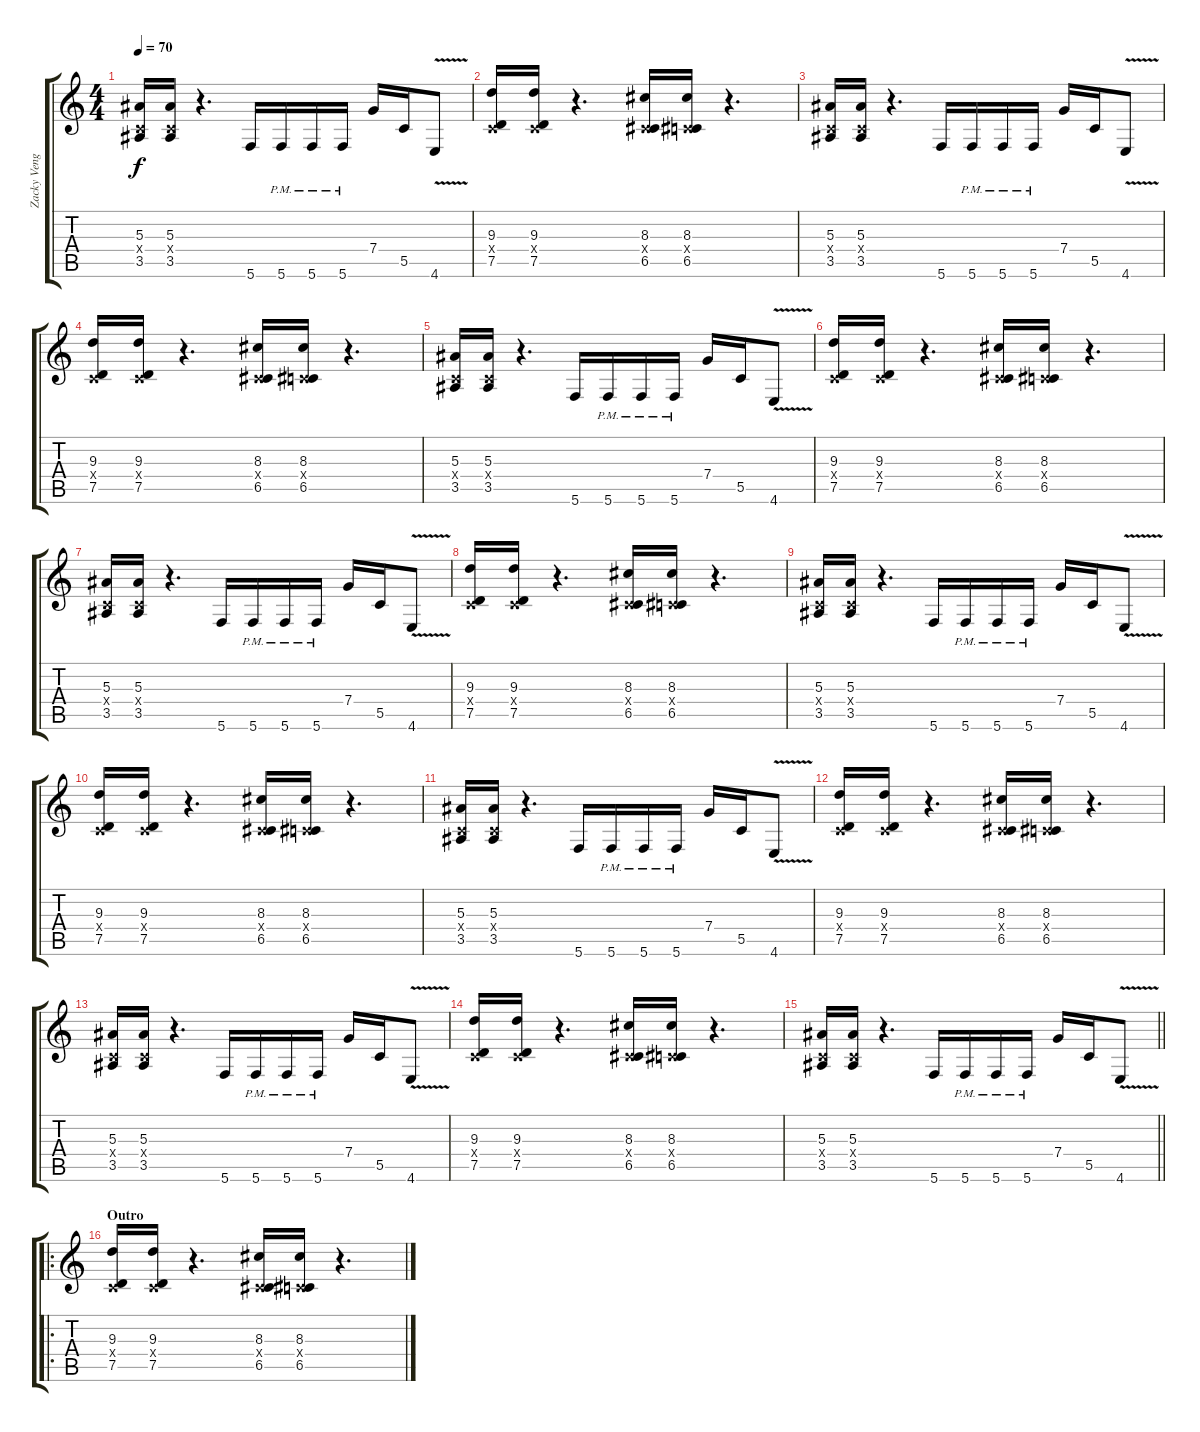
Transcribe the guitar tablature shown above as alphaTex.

\track ("Zacky Vengeance | Gtr. 2 - Drop C" "Zacky Veng") {instrument distortionguitar}
\staff {score tabs}
\tuning (D4 A3 F3 C3 G2 C2) {hide}
\ts (4 4)
\tempo 70
\clef g2
\ks c
(5.3 0.4{x} 3.5).16{dy f} (5.3 0.4{x} 3.5).16 r.4{d} 5.6.16 5.6{pm}.16 5.6{pm}.16 5.6{pm}.16 7.4.16 5.5.16 4.6{v}.8 |
(9.3 0.4{x} 7.5).16 (9.3 0.4{x} 7.5).16 r.4{d} (8.3 0.4{x} 6.5).16 (8.3 0.4{x} 6.5).16 r.4{d} |
(5.3 0.4{x} 3.5).16 (5.3 0.4{x} 3.5).16 r.4{d} 5.6.16 5.6{pm}.16 5.6{pm}.16 5.6{pm}.16 7.4.16 5.5.16 4.6{v}.8 |
(9.3 0.4{x} 7.5).16 (9.3 0.4{x} 7.5).16 r.4{d} (8.3 0.4{x} 6.5).16 (8.3 0.4{x} 6.5).16 r.4{d} |
(5.3 0.4{x} 3.5).16 (5.3 0.4{x} 3.5).16 r.4{d} 5.6.16 5.6{pm}.16 5.6{pm}.16 5.6{pm}.16 7.4.16 5.5.16 4.6{v}.8 |
(9.3 0.4{x} 7.5).16 (9.3 0.4{x} 7.5).16 r.4{d} (8.3 0.4{x} 6.5).16 (8.3 0.4{x} 6.5).16 r.4{d} |
(5.3 0.4{x} 3.5).16 (5.3 0.4{x} 3.5).16 r.4{d} 5.6.16 5.6{pm}.16 5.6{pm}.16 5.6{pm}.16 7.4.16 5.5.16 4.6{v}.8 |
(9.3 0.4{x} 7.5).16 (9.3 0.4{x} 7.5).16 r.4{d} (8.3 0.4{x} 6.5).16 (8.3 0.4{x} 6.5).16 r.4{d} |
(5.3 0.4{x} 3.5).16 (5.3 0.4{x} 3.5).16 r.4{d} 5.6.16 5.6{pm}.16 5.6{pm}.16 5.6{pm}.16 7.4.16 5.5.16 4.6{v}.8 |
(9.3 0.4{x} 7.5).16 (9.3 0.4{x} 7.5).16 r.4{d} (8.3 0.4{x} 6.5).16 (8.3 0.4{x} 6.5).16 r.4{d} |
(5.3 0.4{x} 3.5).16 (5.3 0.4{x} 3.5).16 r.4{d} 5.6.16 5.6{pm}.16 5.6{pm}.16 5.6{pm}.16 7.4.16 5.5.16 4.6{v}.8 |
(9.3 0.4{x} 7.5).16 (9.3 0.4{x} 7.5).16 r.4{d} (8.3 0.4{x} 6.5).16 (8.3 0.4{x} 6.5).16 r.4{d} |
(5.3 0.4{x} 3.5).16 (5.3 0.4{x} 3.5).16 r.4{d} 5.6.16 5.6{pm}.16 5.6{pm}.16 5.6{pm}.16 7.4.16 5.5.16 4.6{v}.8 |
(9.3 0.4{x} 7.5).16 (9.3 0.4{x} 7.5).16 r.4{d} (8.3 0.4{x} 6.5).16 (8.3 0.4{x} 6.5).16 r.4{d} |
\barLineRight lightlight
(5.3 0.4{x} 3.5).16 (5.3 0.4{x} 3.5).16 r.4{d} 5.6.16 5.6{pm}.16 5.6{pm}.16 5.6{pm}.16 7.4.16 5.5.16 4.6{v}.8 |
\ro
\section ("" "Outro")
(9.3 0.4{x} 7.5).16 (9.3 0.4{x} 7.5).16 r.4{d} (8.3 0.4{x} 6.5).16 (8.3 0.4{x} 6.5).16 r.4{d}
